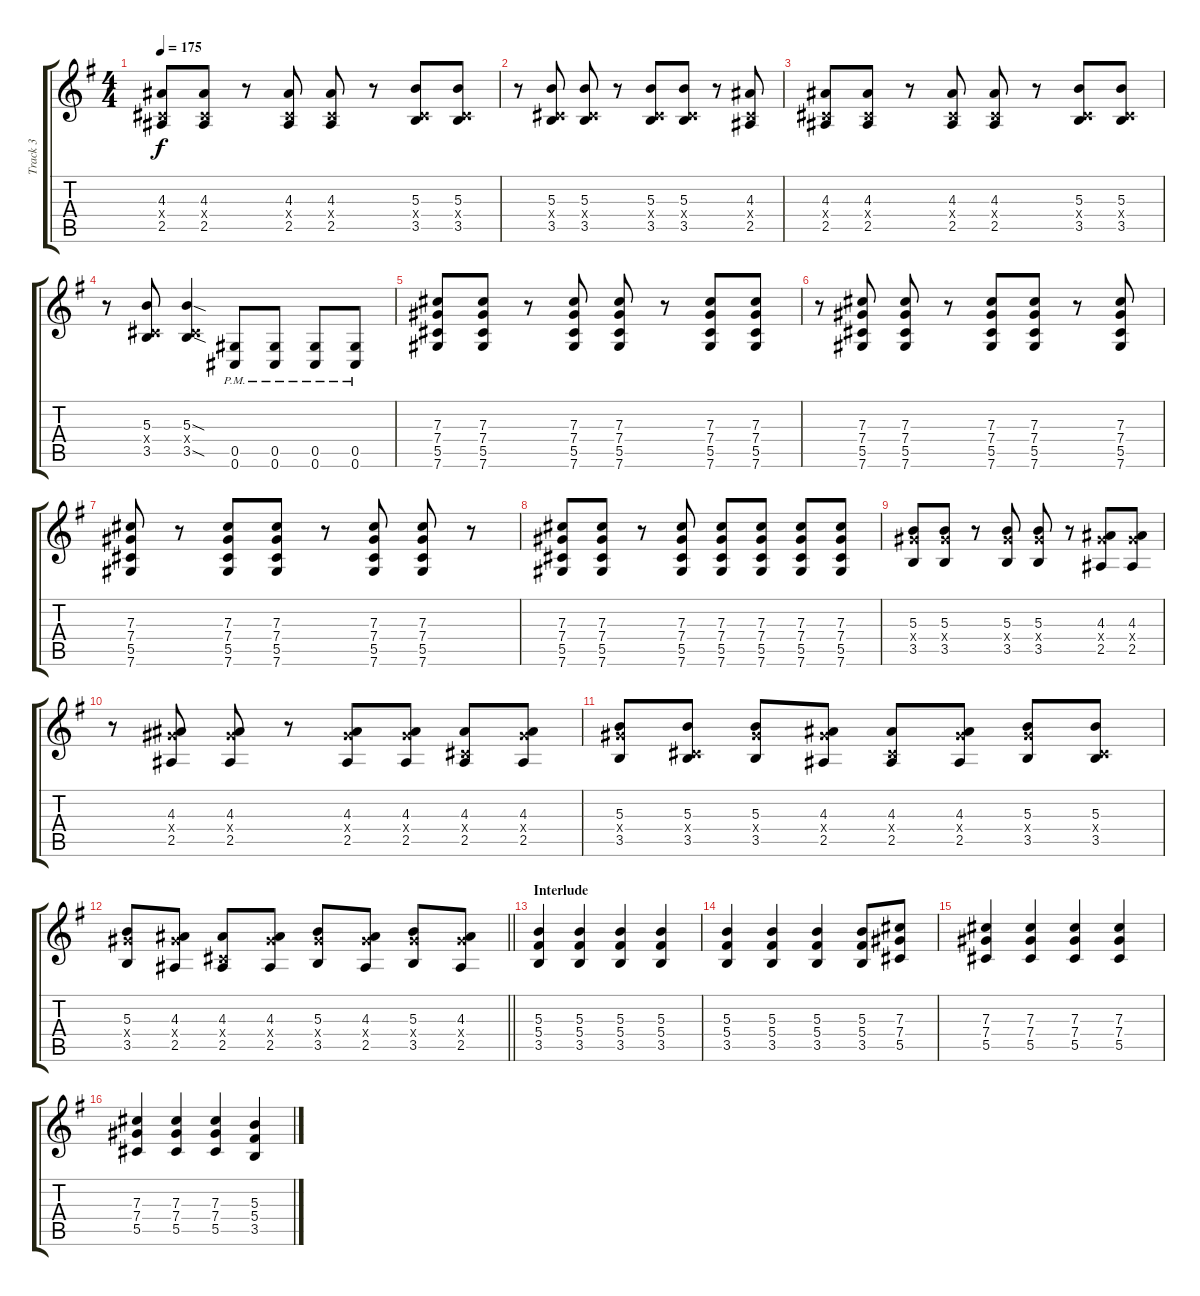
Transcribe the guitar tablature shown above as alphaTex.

\track ("Track 3" "Track 3") {instrument distortionguitar}
\staff {score tabs}
\tuning (Eb4 Bb3 Gb3 Db3 Ab2 Db2) {hide}
\ts (4 4)
\tempo 175
\clef g2
\ks g
(4.3 0.4{x} 2.5).8{dy f} (4.3 0.4{x} 2.5).8 r.8 (4.3 0.4{x} 2.5).8 (4.3 0.4{x} 2.5).8 r.8 (5.3 0.4{x} 3.5).8 (5.3 0.4{x} 3.5).8 |
r.8 (5.3 0.4{x} 3.5).8 (5.3 0.4{x} 3.5).8 r.8 (5.3 0.4{x} 3.5).8 (5.3 0.4{x} 3.5).8 r.8 (4.3 0.4{x} 2.5).8 |
(4.3 0.4{x} 2.5).8 (4.3 0.4{x} 2.5).8 r.8 (4.3 0.4{x} 2.5).8 (4.3 0.4{x} 2.5).8 r.8 (5.3 0.4{x} 3.5).8 (5.3 0.4{x} 3.5).8 |
r.8 (5.3 0.4{x} 3.5).8 (5.3{sod} 0.4{x} 3.5{sod}).4 (0.5{pm} 0.6).8 (0.5{pm} 0.6).8 (0.5{pm} 0.6).8 (0.5{pm} 0.6).8 |
(7.3 7.4 5.5 7.6).8 (7.3 7.4 5.5 7.6).8 r.8 (7.3 7.4 5.5 7.6).8 (7.3 7.4 5.5 7.6).8 r.8 (7.3 7.4 5.5 7.6).8 (7.3 7.4 5.5 7.6).8 |
r.8 (7.3 7.4 5.5 7.6).8 (7.3 7.4 5.5 7.6).8 r.8 (7.3 7.4 5.5 7.6).8 (7.3 7.4 5.5 7.6).8 r.8 (7.3 7.4 5.5 7.6).8 |
(7.3 7.4 5.5 7.6).8 r.8 (7.3 7.4 5.5 7.6).8 (7.3 7.4 5.5 7.6).8 r.8 (7.3 7.4 5.5 7.6).8 (7.3 7.4 5.5 7.6).8 r.8 |
(7.3 7.4 5.5 7.6).8 (7.3 7.4 5.5 7.6).8 r.8 (7.3 7.4 5.5 7.6).8 (7.3 7.4 5.5 7.6).8 (7.3 7.4 5.5 7.6).8 (7.3 7.4 5.5 7.6).8 (7.3 7.4 5.5 7.6).8 |
(5.3 7.4{x} 3.5).8 (5.3 7.4{x} 3.5).8 r.8 (5.3 7.4{x} 3.5).8 (5.3 7.4{x} 3.5).8 r.8 (4.3 7.4{x} 2.5).8 (4.3 7.4{x} 2.5).8 |
r.8 (4.3 7.4{x} 2.5).8 (4.3 7.4{x} 2.5).8 r.8 (4.3 7.4{x} 2.5).8 (4.3 7.4{x} 2.5).8 (4.3 0.4{x} 2.5).8 (4.3 7.4{x} 2.5).8 |
(5.3 7.4{x} 3.5).8 (5.3 0.4{x} 3.5).8 (5.3 7.4{x} 3.5).8 (4.3 7.4{x} 2.5).8 (4.3 0.4{x} 2.5).8 (4.3 7.4{x} 2.5).8 (5.3 7.4{x} 3.5).8 (5.3 0.4{x} 3.5).8 |
\barLineRight lightlight
(5.3 7.4{x} 3.5).8 (4.3 7.4{x} 2.5).8 (4.3 0.4{x} 2.5).8 (4.3 7.4{x} 2.5).8 (5.3 7.4{x} 3.5).8 (4.3 7.4{x} 2.5).8 (5.3 7.4{x} 3.5).8 (4.3 7.4{x} 2.5).8 |
\section ("" "Interlude")
(5.3 5.4 3.5).4 (5.3 5.4 3.5).4 (5.3 5.4 3.5).4 (5.3 5.4 3.5).4 |
(5.3 5.4 3.5).4 (5.3 5.4 3.5).4 (5.3 5.4 3.5).4 (5.3 5.4 3.5).8 (7.3 7.4 5.5).8 |
(7.3 7.4 5.5).4 (7.3 7.4 5.5).4 (7.3 7.4 5.5).4 (7.3 7.4 5.5).4 |
(7.3 7.4 5.5).4 (7.3 7.4 5.5).4 (7.3 7.4 5.5).4 (5.3 5.4 3.5).4
